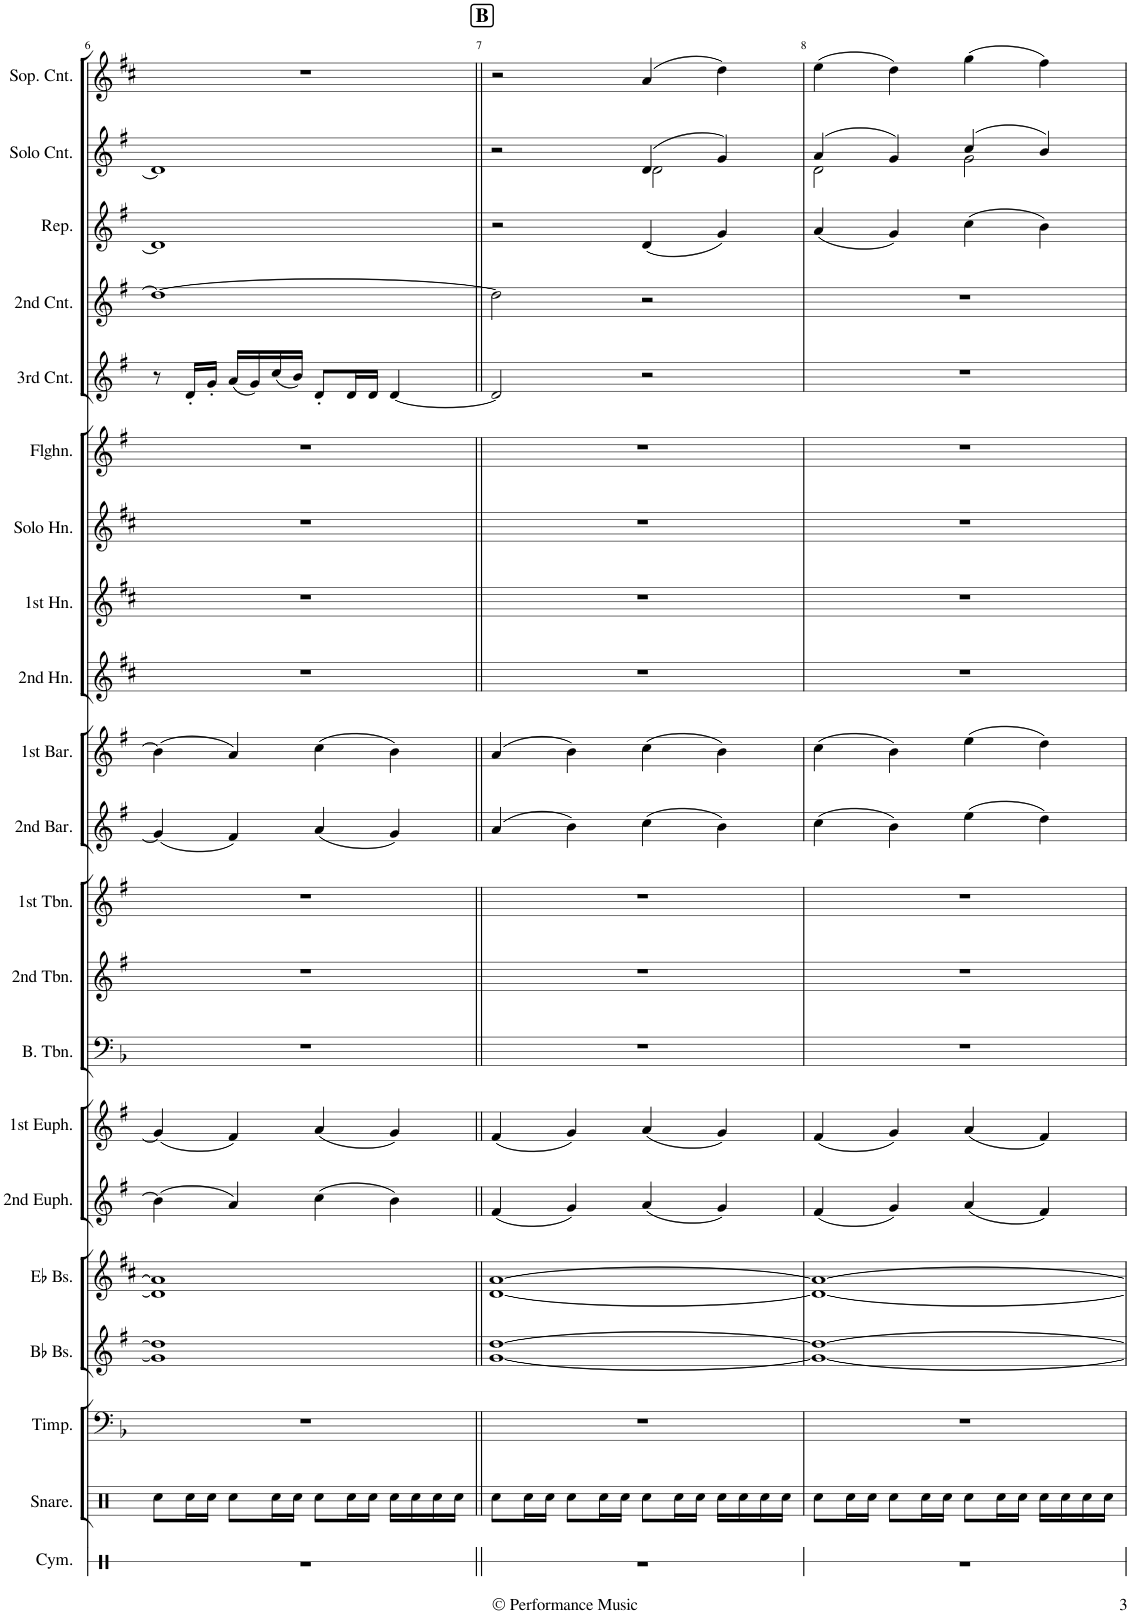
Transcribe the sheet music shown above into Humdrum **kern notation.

**kern	**kern	**kern	**kern	**kern	**kern	**kern	**kern	**kern	**kern	**kern	**kern	**kern	**kern	**kern	**kern	**kern	**kern	**kern	**kern	**kern
*part21	*part20	*part19	*part18	*part17	*part16	*part15	*part14	*part13	*part12	*part11	*part10	*part9	*part8	*part7	*part6	*part5	*part4	*part3	*part2	*part1
*staff21	*staff20	*staff19	*staff18	*staff17	*staff16	*staff15	*staff14	*staff13	*staff12	*staff11	*staff10	*staff9	*staff8	*staff7	*staff6	*staff5	*staff4	*staff3	*staff2	*staff1
*I"Cymbal	*I"Snare Drum	*I"Timpani	*I"Bb Bass	*I"Eb Bass	*I"2nd Euphonium	*I"1st Euphonium	*I"Bass Trombone	*I"2nd Trombone	*I"1st Trombone	*I"2nd Baritone	*I"1st Baritone	*I"2nd Horn	*I"1st Horn	*I"Solo Horn	*I"Flugelhorn	*I"3rd Cornet	*I"2nd Cornet	*I"Repiano	*I"Solo Cornet	*I"Soprano Cornet
*I'Cym.	*I'Snare.	*I'Timp.	*I'Bb Bs.	*I'Eb Bs.	*I'2nd Euph.	*I'1st Euph.	*I'B. Tbn.	*I'2nd Tbn.	*I'1st Tbn.	*I'2nd Bar.	*I'1st Bar.	*I'2nd Hn.	*I'1st Hn.	*I'Solo Hn.	*I'Flghn.	*I'3rd Cnt.	*I'2nd Cnt.	*I'Rep.	*I'Solo Cnt.	*I'Sop. Cnt.
!!LO:PB:g=z
*clefX	*clefX	*clefF4	*clefG2	*clefG2	*clefG2	*clefG2	*clefF4	*clefG2	*clefG2	*clefG2	*clefG2	*clefG2	*clefG2	*clefG2	*clefG2	*clefG2	*clefG2	*clefG2	*clefG2	*clefG2
*	*	*	*Trd15c26	*Trd12c21	*	*Trd8c14	*	*Trd8c14	*Trd8c14	*Trd4c7	*Trd4c7	*Trd4c7	*Trd4c7	*Trd4c7	*Trd1c2	*Trd1c2	*Trd1c2	*Trd1c2	*Trd1c2	*Trd1c2
*k[]	*k[]	*k[b-]	*k[f#]	*k[f#c#]	*k[f#]	*k[f#]	*k[b-]	*k[f#]	*k[f#]	*k[f#]	*k[f#]	*k[f#c#]	*k[f#c#]	*k[f#c#]	*k[f#]	*k[f#]	*k[f#]	*k[f#]	*k[f#]	*k[f#c#]
*M4/4	*M4/4	*M4/4	*M4/4	*M4/4	*M4/4	*M4/4	*M4/4	*M4/4	*M4/4	*M4/4	*M4/4	*M4/4	*M4/4	*M4/4	*M4/4	*M4/4	*M4/4	*M4/4	*M4/4	*M4/4
=6	=6	=6	=6	=6	=6	=6	=6	=6	=6	=6	=6	=6	=6	=6	=6	=6	=6	=6	=6	=6
1r	8Rcc\L	1r	1g] 1dd]	1d] 1a]	(4b\]	(4g/]	1r	1r	1r	(4g/]	(4b\]	1r	1r	1r	1r	8r	1dd_	1d]	1d]	1r
.	16Rcc\L	.	.	.	.	.	.	.	.	.	.	.	.	.	.	16d'/LL	.	.	.	.
.	16Rcc\JJ	.	.	.	.	.	.	.	.	.	.	.	.	.	.	16g'/JJ	.	.	.	.
.	8Rcc\L	.	.	.	4a/)	4f#/)	.	.	.	4f#/)	4a/)	.	.	.	.	(16a/LL	.	.	.	.
.	.	.	.	.	.	.	.	.	.	.	.	.	.	.	.	16g/)	.	.	.	.
.	16Rcc\L	.	.	.	.	.	.	.	.	.	.	.	.	.	.	(16cc/	.	.	.	.
.	16Rcc\JJ	.	.	.	.	.	.	.	.	.	.	.	.	.	.	16b/JJ)	.	.	.	.
.	8Rcc\L	.	.	.	(4cc\	(4a/	.	.	.	(4a/	(4cc\	.	.	.	.	8d'/L	.	.	.	.
.	16Rcc\L	.	.	.	.	.	.	.	.	.	.	.	.	.	.	16d/L	.	.	.	.
.	16Rcc\JJ	.	.	.	.	.	.	.	.	.	.	.	.	.	.	16d/JJ	.	.	.	.
.	16Rcc\LL	.	.	.	4b\)	4g/)	.	.	.	4g/)	4b\)	.	.	.	.	[4d/	.	.	.	.
.	16Rcc\	.	.	.	.	.	.	.	.	.	.	.	.	.	.	.	.	.	.	.
.	16Rcc\	.	.	.	.	.	.	.	.	.	.	.	.	.	.	.	.	.	.	.
.	16Rcc\JJ	.	.	.	.	.	.	.	.	.	.	.	.	.	.	.	.	.	.	.
!!LO:REH:place=s1:a:B:cj:fs=14:t=B
=7||	=7||	=7||	=7||	=7||	=7||	=7||	=7||	=7||	=7||	=7||	=7||	=7||	=7||	=7||	=7||	=7||	=7||	=7||	=7||	=7||
*	*	*	*	*	*	*	*	*	*	*	*	*	*	*	*	*	*	*	*^	*
1r	8Rcc\L	1r	[1g [1dd	[1d [1a	(4f#/	(4f#/	1r	1r	1r	(4a/	(4a/	1r	1r	1r	1r	2d/]	2dd\]	2r	2r	2ryy	2r
.	16Rcc\L	.	.	.	.	.	.	.	.	.	.	.	.	.	.	.	.	.	.	.	.
.	16Rcc\JJ	.	.	.	.	.	.	.	.	.	.	.	.	.	.	.	.	.	.	.	.
.	8Rcc\L	.	.	.	4g/)	4g/)	.	.	.	4b\)	4b\)	.	.	.	.	.	.	.	.	.	.
.	16Rcc\L	.	.	.	.	.	.	.	.	.	.	.	.	.	.	.	.	.	.	.	.
.	16Rcc\JJ	.	.	.	.	.	.	.	.	.	.	.	.	.	.	.	.	.	.	.	.
.	8Rcc\L	.	.	.	(4a/	(4a/	.	.	.	(4cc\	(4cc\	.	.	.	.	2r	2r	(4d/	(4d/	2d\	(4a/
.	16Rcc\L	.	.	.	.	.	.	.	.	.	.	.	.	.	.	.	.	.	.	.	.
.	16Rcc\JJ	.	.	.	.	.	.	.	.	.	.	.	.	.	.	.	.	.	.	.	.
.	16Rcc\LL	.	.	.	4g/)	4g/)	.	.	.	4b\)	4b\)	.	.	.	.	.	.	4g/)	4g/)	.	4dd\)
.	16Rcc\	.	.	.	.	.	.	.	.	.	.	.	.	.	.	.	.	.	.	.	.
.	16Rcc\	.	.	.	.	.	.	.	.	.	.	.	.	.	.	.	.	.	.	.	.
.	16Rcc\JJ	.	.	.	.	.	.	.	.	.	.	.	.	.	.	.	.	.	.	.	.
=8	=8	=8	=8	=8	=8	=8	=8	=8	=8	=8	=8	=8	=8	=8	=8	=8	=8	=8	=8	=8	=8
1r	8Rcc\L	1r	1g_ 1dd_	1d_ 1a_	(4f#/	(4f#/	1r	1r	1r	(4cc\	(4cc\	1r	1r	1r	1r	1r	1r	(4a/	(4a/	2d\	(4ee\
.	16Rcc\L	.	.	.	.	.	.	.	.	.	.	.	.	.	.	.	.	.	.	.	.
.	16Rcc\JJ	.	.	.	.	.	.	.	.	.	.	.	.	.	.	.	.	.	.	.	.
.	8Rcc\L	.	.	.	4g/)	4g/)	.	.	.	4b\)	4b\)	.	.	.	.	.	.	4g/)	4g/)	.	4dd\)
.	16Rcc\L	.	.	.	.	.	.	.	.	.	.	.	.	.	.	.	.	.	.	.	.
.	16Rcc\JJ	.	.	.	.	.	.	.	.	.	.	.	.	.	.	.	.	.	.	.	.
.	8Rcc\L	.	.	.	(4a/	(4a/	.	.	.	(4ee\	(4ee\	.	.	.	.	.	.	(4cc\	(4cc/	2g\	(4gg\
.	16Rcc\L	.	.	.	.	.	.	.	.	.	.	.	.	.	.	.	.	.	.	.	.
.	16Rcc\JJ	.	.	.	.	.	.	.	.	.	.	.	.	.	.	.	.	.	.	.	.
.	16Rcc\LL	.	.	.	4f#/)	4f#/)	.	.	.	4dd\)	4dd\)	.	.	.	.	.	.	4b\)	4b/)	.	4ff#\)
.	16Rcc\	.	.	.	.	.	.	.	.	.	.	.	.	.	.	.	.	.	.	.	.
.	16Rcc\	.	.	.	.	.	.	.	.	.	.	.	.	.	.	.	.	.	.	.	.
.	16Rcc\JJ	.	.	.	.	.	.	.	.	.	.	.	.	.	.	.	.	.	.	.	.
*	*	*	*	*	*	*	*	*	*	*	*	*	*	*	*	*	*	*	*v	*v	*
=	=	=	=	=	=	=	=	=	=	=	=	=	=	=	=	=	=	=	=	=
*-	*-	*-	*-	*-	*-	*-	*-	*-	*-	*-	*-	*-	*-	*-	*-	*-	*-	*-	*-	*-
